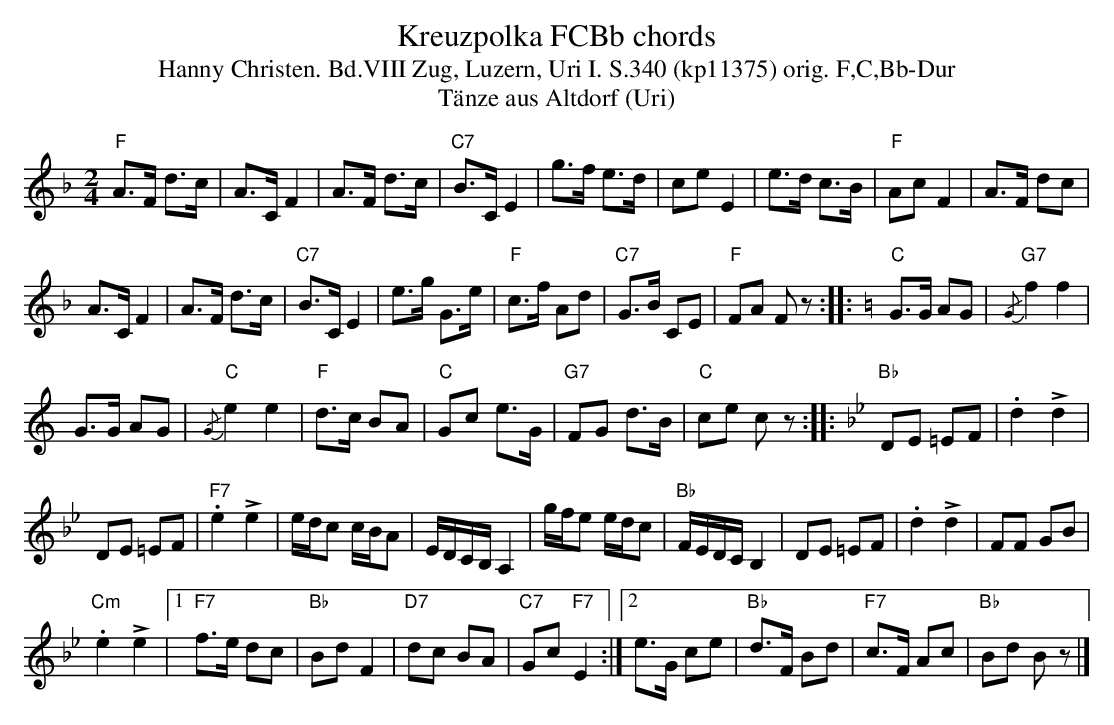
X:1
T:Kreuzpolka FCBb chords
T:Hanny Christen. Bd.VIII Zug, Luzern, Uri I. S.340 (kp11375) orig. F,C,Bb-Dur
T: T\"anze aus Altdorf (Uri)
M:2/4
L:1/8
K:F %%MIDI gchordon
"F"A>F d>c | A>C F2 | A>F d>c | "C7"B>C E2 | g>f e>d | ce E2 | e>d c>B | "F"Ac F2 | A>F dc |
A>C F2 | A>F d>c | "C7"B>C E2 | e>g G>e | "F"c>f Ad | "C7"G>B CE | "F"FA Fz :: [K:C] "C"G>G AG | "G7"{/G}f2f2 |
G>G AG | "C"{/G}e2e2 | "F"d>c BA | "C"Gc e>G | "G7"FG d>B | "C"ce cz :: [K:Bb]  "Bb"DE =EF | .d2 +>+d2 |
DE =EF | "F7".e2+>+e2 | e/d/c c/B/A | E/D/C/B,/ A,2 | g/f/e e/d/c | "Bb"F/E/D/C/ B,2 | DE =EF | .d2+>+d2 | FF GB |
"Cm".e2+>+e2 |1 "F7"f>e dc | "Bb"Bd F2 | "D7"dc BA | "C7"Gc "F7"E2 :|2 e>G ce | "Bb"d>F Bd | "F7"c>F Ac | "Bb"Bd Bz |]
